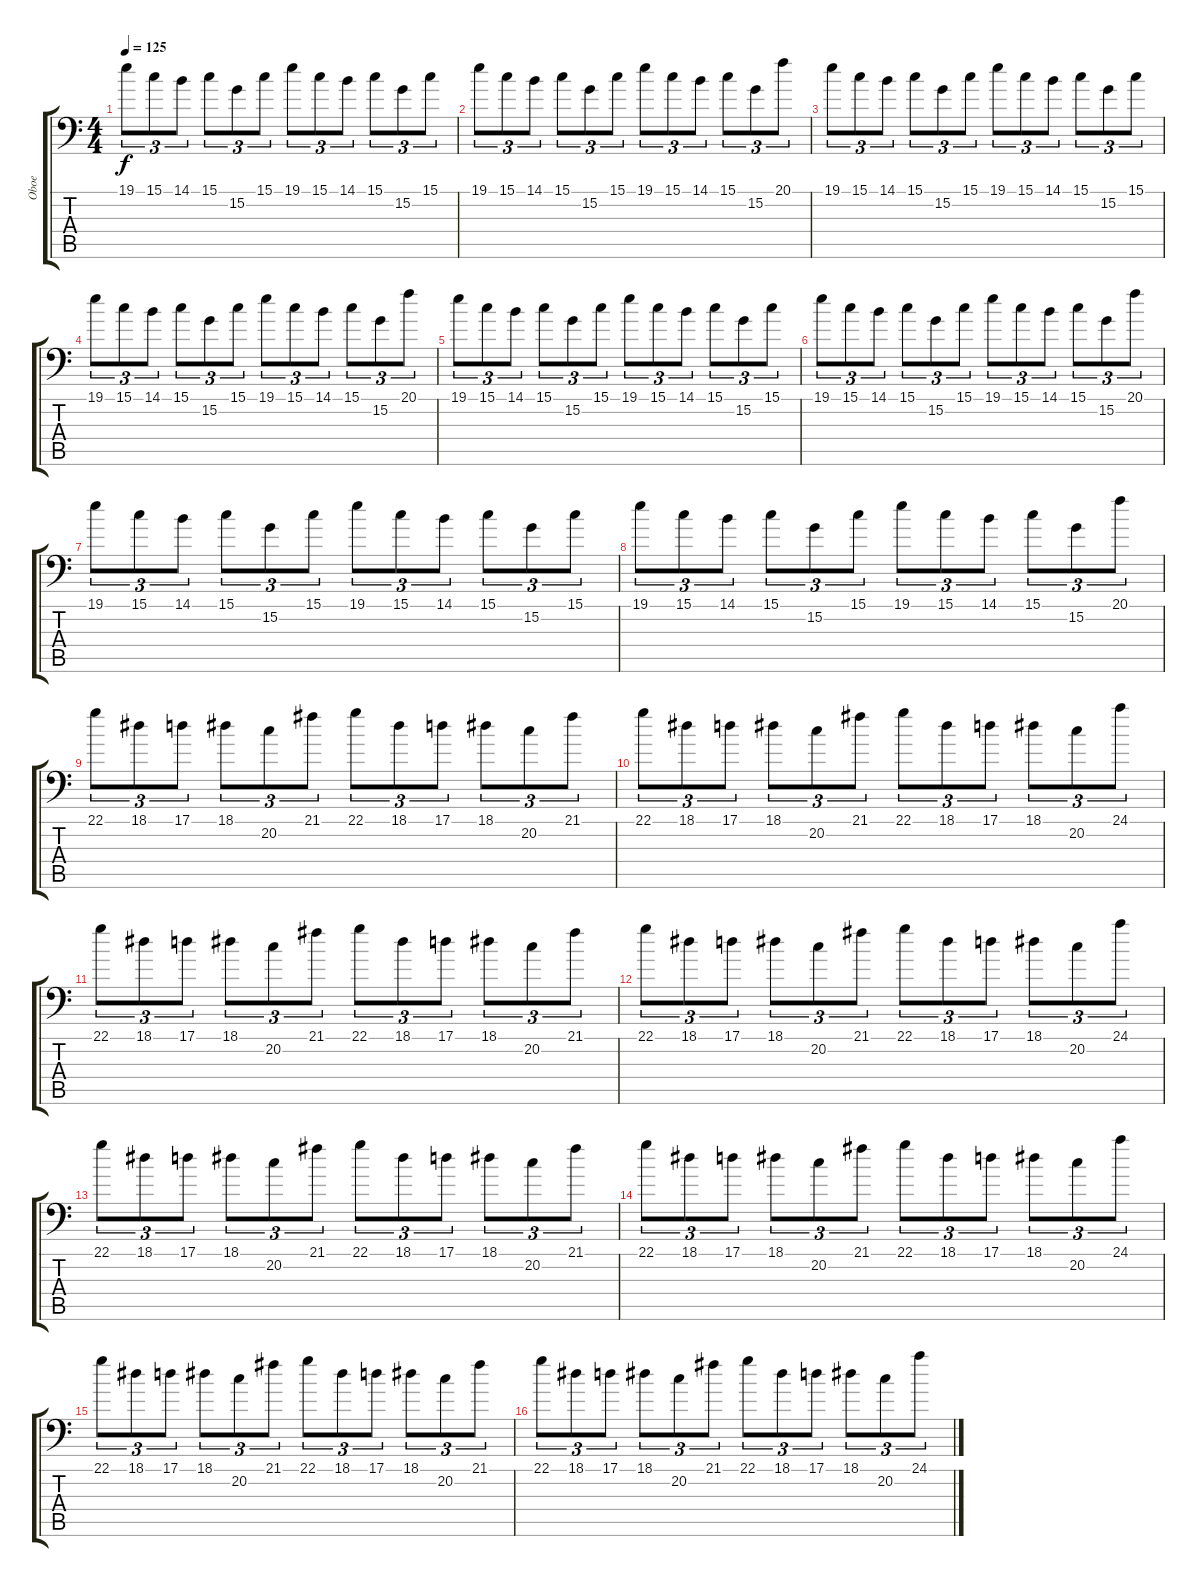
\track ("Oboe" "Oboe") {instrument oboe}
\staff {score tabs}
\tuning (A3 E3 C3 G2 D2 A1) {hide}
\ts (4 4)
\tempo 125
\clef f4
\ks c
19.1.8{tu (3 2) dy f} 15.1.8{tu (3 2)} 14.1.8{tu (3 2)} 15.1.8{tu (3 2)} 15.2.8{tu (3 2)} 15.1.8{tu (3 2)} 19.1.8{tu (3 2)} 15.1.8{tu (3 2)} 14.1.8{tu (3 2)} 15.1.8{tu (3 2)} 15.2.8{tu (3 2)} 15.1.8{tu (3 2)} |
19.1.8{tu (3 2)} 15.1.8{tu (3 2)} 14.1.8{tu (3 2)} 15.1.8{tu (3 2)} 15.2.8{tu (3 2)} 15.1.8{tu (3 2)} 19.1.8{tu (3 2)} 15.1.8{tu (3 2)} 14.1.8{tu (3 2)} 15.1.8{tu (3 2)} 15.2.8{tu (3 2)} 20.1.8{tu (3 2)} |
19.1.8{tu (3 2)} 15.1.8{tu (3 2)} 14.1.8{tu (3 2)} 15.1.8{tu (3 2)} 15.2.8{tu (3 2)} 15.1.8{tu (3 2)} 19.1.8{tu (3 2)} 15.1.8{tu (3 2)} 14.1.8{tu (3 2)} 15.1.8{tu (3 2)} 15.2.8{tu (3 2)} 15.1.8{tu (3 2)} |
19.1.8{tu (3 2)} 15.1.8{tu (3 2)} 14.1.8{tu (3 2)} 15.1.8{tu (3 2)} 15.2.8{tu (3 2)} 15.1.8{tu (3 2)} 19.1.8{tu (3 2)} 15.1.8{tu (3 2)} 14.1.8{tu (3 2)} 15.1.8{tu (3 2)} 15.2.8{tu (3 2)} 20.1.8{tu (3 2)} |
19.1.8{tu (3 2)} 15.1.8{tu (3 2)} 14.1.8{tu (3 2)} 15.1.8{tu (3 2)} 15.2.8{tu (3 2)} 15.1.8{tu (3 2)} 19.1.8{tu (3 2)} 15.1.8{tu (3 2)} 14.1.8{tu (3 2)} 15.1.8{tu (3 2)} 15.2.8{tu (3 2)} 15.1.8{tu (3 2)} |
19.1.8{tu (3 2)} 15.1.8{tu (3 2)} 14.1.8{tu (3 2)} 15.1.8{tu (3 2)} 15.2.8{tu (3 2)} 15.1.8{tu (3 2)} 19.1.8{tu (3 2)} 15.1.8{tu (3 2)} 14.1.8{tu (3 2)} 15.1.8{tu (3 2)} 15.2.8{tu (3 2)} 20.1.8{tu (3 2)} |
19.1.8{tu (3 2)} 15.1.8{tu (3 2)} 14.1.8{tu (3 2)} 15.1.8{tu (3 2)} 15.2.8{tu (3 2)} 15.1.8{tu (3 2)} 19.1.8{tu (3 2)} 15.1.8{tu (3 2)} 14.1.8{tu (3 2)} 15.1.8{tu (3 2)} 15.2.8{tu (3 2)} 15.1.8{tu (3 2)} |
19.1.8{tu (3 2)} 15.1.8{tu (3 2)} 14.1.8{tu (3 2)} 15.1.8{tu (3 2)} 15.2.8{tu (3 2)} 15.1.8{tu (3 2)} 19.1.8{tu (3 2)} 15.1.8{tu (3 2)} 14.1.8{tu (3 2)} 15.1.8{tu (3 2)} 15.2.8{tu (3 2)} 20.1.8{tu (3 2)} |
22.1.8{tu (3 2)} 18.1.8{tu (3 2)} 17.1.8{tu (3 2)} 18.1.8{tu (3 2)} 20.2.8{tu (3 2)} 21.1.8{tu (3 2)} 22.1.8{tu (3 2)} 18.1.8{tu (3 2)} 17.1.8{tu (3 2)} 18.1.8{tu (3 2)} 20.2.8{tu (3 2)} 21.1.8{tu (3 2)} |
22.1.8{tu (3 2)} 18.1.8{tu (3 2)} 17.1.8{tu (3 2)} 18.1.8{tu (3 2)} 20.2.8{tu (3 2)} 21.1.8{tu (3 2)} 22.1.8{tu (3 2)} 18.1.8{tu (3 2)} 17.1.8{tu (3 2)} 18.1.8{tu (3 2)} 20.2.8{tu (3 2)} 24.1.8{tu (3 2)} |
22.1.8{tu (3 2)} 18.1.8{tu (3 2)} 17.1.8{tu (3 2)} 18.1.8{tu (3 2)} 20.2.8{tu (3 2)} 21.1.8{tu (3 2)} 22.1.8{tu (3 2)} 18.1.8{tu (3 2)} 17.1.8{tu (3 2)} 18.1.8{tu (3 2)} 20.2.8{tu (3 2)} 21.1.8{tu (3 2)} |
22.1.8{tu (3 2)} 18.1.8{tu (3 2)} 17.1.8{tu (3 2)} 18.1.8{tu (3 2)} 20.2.8{tu (3 2)} 21.1.8{tu (3 2)} 22.1.8{tu (3 2)} 18.1.8{tu (3 2)} 17.1.8{tu (3 2)} 18.1.8{tu (3 2)} 20.2.8{tu (3 2)} 24.1.8{tu (3 2)} |
22.1.8{tu (3 2)} 18.1.8{tu (3 2)} 17.1.8{tu (3 2)} 18.1.8{tu (3 2)} 20.2.8{tu (3 2)} 21.1.8{tu (3 2)} 22.1.8{tu (3 2)} 18.1.8{tu (3 2)} 17.1.8{tu (3 2)} 18.1.8{tu (3 2)} 20.2.8{tu (3 2)} 21.1.8{tu (3 2)} |
22.1.8{tu (3 2)} 18.1.8{tu (3 2)} 17.1.8{tu (3 2)} 18.1.8{tu (3 2)} 20.2.8{tu (3 2)} 21.1.8{tu (3 2)} 22.1.8{tu (3 2)} 18.1.8{tu (3 2)} 17.1.8{tu (3 2)} 18.1.8{tu (3 2)} 20.2.8{tu (3 2)} 24.1.8{tu (3 2)} |
22.1.8{tu (3 2)} 18.1.8{tu (3 2)} 17.1.8{tu (3 2)} 18.1.8{tu (3 2)} 20.2.8{tu (3 2)} 21.1.8{tu (3 2)} 22.1.8{tu (3 2)} 18.1.8{tu (3 2)} 17.1.8{tu (3 2)} 18.1.8{tu (3 2)} 20.2.8{tu (3 2)} 21.1.8{tu (3 2)} |
22.1.8{tu (3 2)} 18.1.8{tu (3 2)} 17.1.8{tu (3 2)} 18.1.8{tu (3 2)} 20.2.8{tu (3 2)} 21.1.8{tu (3 2)} 22.1.8{tu (3 2)} 18.1.8{tu (3 2)} 17.1.8{tu (3 2)} 18.1.8{tu (3 2)} 20.2.8{tu (3 2)} 24.1.8{tu (3 2)}
